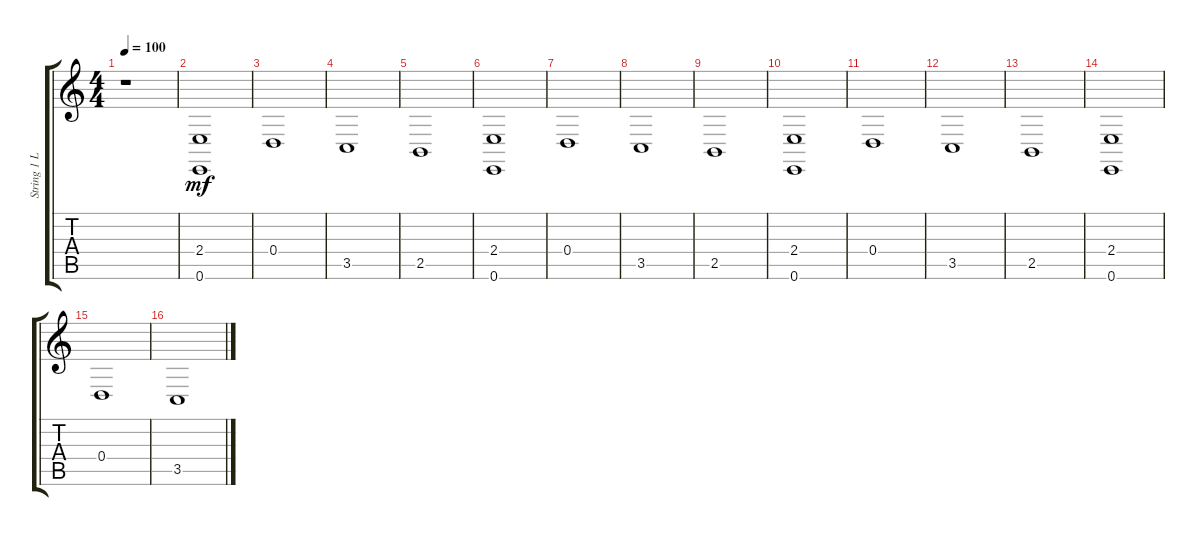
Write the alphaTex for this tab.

\track ("String 1 LH" "String 1 L") {instrument stringensemble1}
\staff {score tabs}
\tuning (E4 B3 G3 D3 A2 E2) {hide}
\ts (4 4)
\tempo 100
\clef g2
\ks c
r.1{dy mf instrument stringensemble1} |
(2.4 0.6).1 |
0.4.1 |
3.5.1 |
2.5.1 |
(2.4 0.6).1 |
0.4.1 |
3.5.1 |
2.5.1 |
(2.4 0.6).1 |
0.4.1 |
3.5.1 |
2.5.1 |
(2.4 0.6).1 |
0.4.1 |
3.5.1
